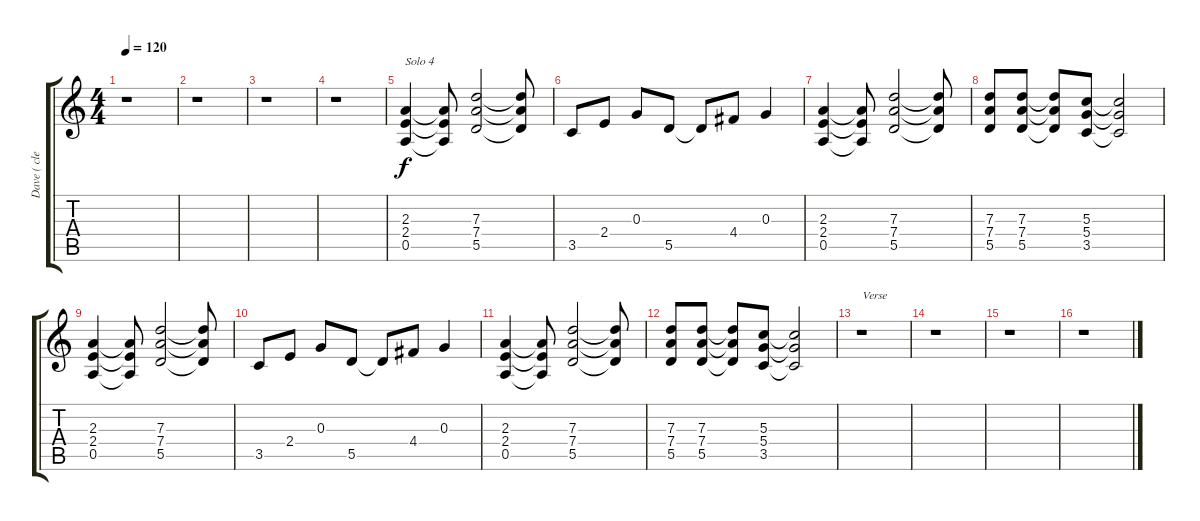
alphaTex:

\track ("Dave ( clean )" "Dave ( cle") {instrument electricguitarclean}
\staff {score tabs}
\tuning (E4 B3 G3 D3 A2 E2) {hide}
\ts (4 4)
\tempo 120
\clef g2
\ks c
r.1{dy f} |
r.1 |
r.1 |
r.1 |
(2.3 2.4 0.5).4{txt "Solo 4"} (2.3{t} 2.4{t} 0.5{t}).8 (7.3 7.4 5.5).2 (7.3{t} 7.4{t} 5.5{t}).8 |
3.5.8 2.4.8 0.3.8 5.5.8 5.5{t}.8 4.4.8 0.3.4 |
(2.3 2.4 0.5).4 (2.3{t} 2.4{t} 0.5{t}).8 (7.3 7.4 5.5).2 (7.3{t} 7.4{t} 5.5{t}).8 |
(7.3 7.4 5.5).8 (7.3 7.4 5.5).8 (7.3{t} 7.4{t} 5.5{t}).8 (5.3 5.4 3.5).8 (5.3{t} 5.4{t} 3.5{t}).2 |
(2.3 2.4 0.5).4 (2.3{t} 2.4{t} 0.5{t}).8 (7.3 7.4 5.5).2 (7.3{t} 7.4{t} 5.5{t}).8 |
3.5.8 2.4.8 0.3.8 5.5.8 5.5{t}.8 4.4.8 0.3.4 |
(2.3 2.4 0.5).4 (2.3{t} 2.4{t} 0.5{t}).8 (7.3 7.4 5.5).2 (7.3{t} 7.4{t} 5.5{t}).8 |
(7.3 7.4 5.5).8 (7.3 7.4 5.5).8 (7.3{t} 7.4{t} 5.5{t}).8 (5.3 5.4 3.5).8 (5.3{t} 5.4{t} 3.5{t}).2 |
r.1{txt "Verse"} |
r.1 |
r.1 |
r.1
